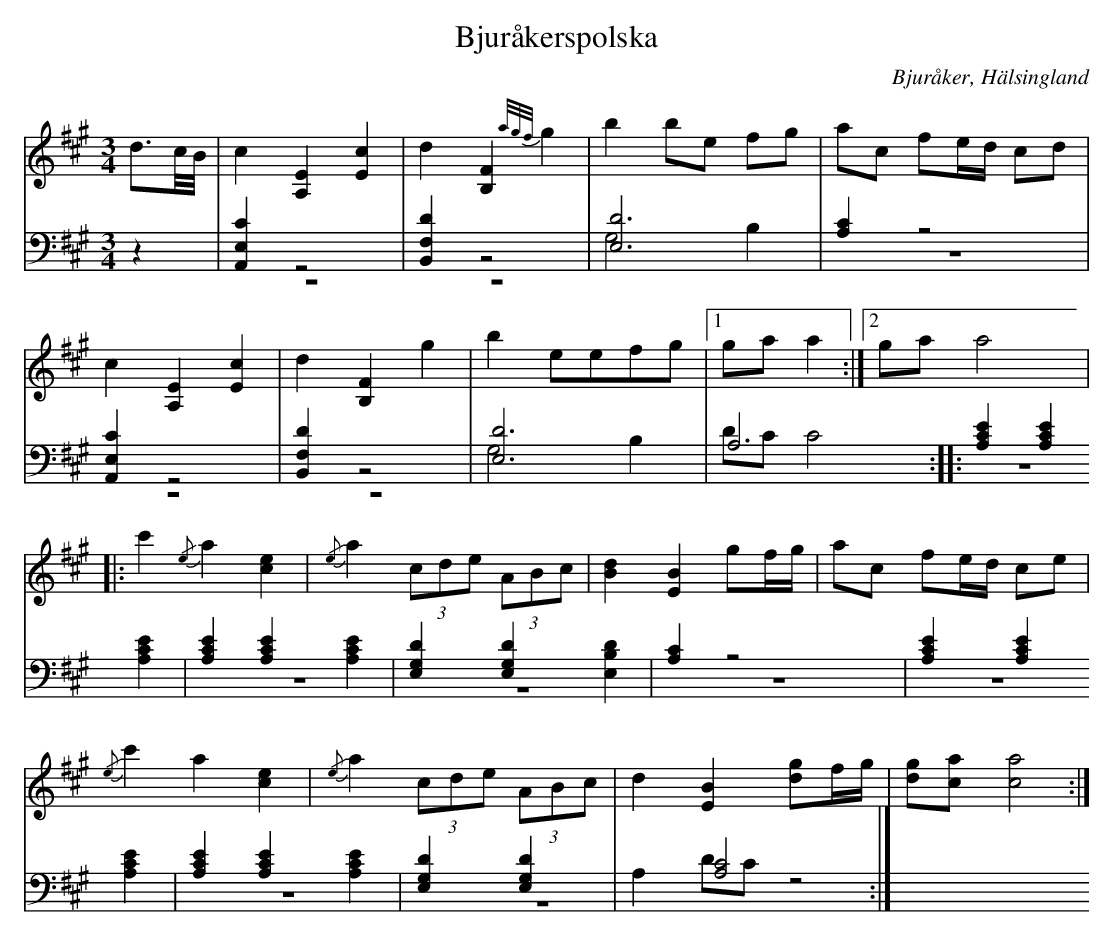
X:1
T: Bjuråkerspolska
O: Bjuråker, Hälsingland
M: 3/4
L: 1/8
K: A
V:1
V:2
V:3 merge
V:1
d>c/B//|c2 [A,2E2] [E2c2]|d2 [B,2F2] {a/g/f/}g2|b2 be fg|ac fe/d/ cd|
c2 [A,2E2] [E2c2]|d2 [B,2F2] g2|b2 eefg|1 ga a2:|2 ga a4|
|:c'2 {/e}a2 [c2e2]|{/e}a2 (3cde (3ABc|[B2d2] [E2B2] gf/g/|ac fe/d/ ce|
{/e}c'2 a2 [c2e2]|{/e}a2 (3cde (3ABc|d2 [E2B2] [dg]f/g/|[dg][ca] [c4a4]:|
V:2 clef=bass
z2|[A,,2E,2C2] z4|[B,,2F,2D2] z4|[E,6D6]|[A,2C2] z4|
[A,,2E,2C2] z4|[B,,2F,2D2] z4|[E,6D6]|A,6:|
|:[A,2C2E2] [A,2C2E2] [A,2C2E2]|[A,2C2E2] [A,2C2E2] [A,2C2E2]|[E,2G,2D2] [E,2G,2D2] [E,2B,2D2]|[A,2C2] z4|
[A,2C2E2] [A,2C2E2] [A,2C2E2]|[A,2C2E2] [A,2C2E2] [A,2C2E2]|[E,2G,2D2] [E,2G,2D2] |A,2 [A,4C4]:|
V:3  clef=bass
z2|z6|z6|G,4 B,2|z6|
z6|z6|G,4 B,2|DC C4:|
|:z6|z6|z6|z6|
z6|z6|z6|DC z4:|
